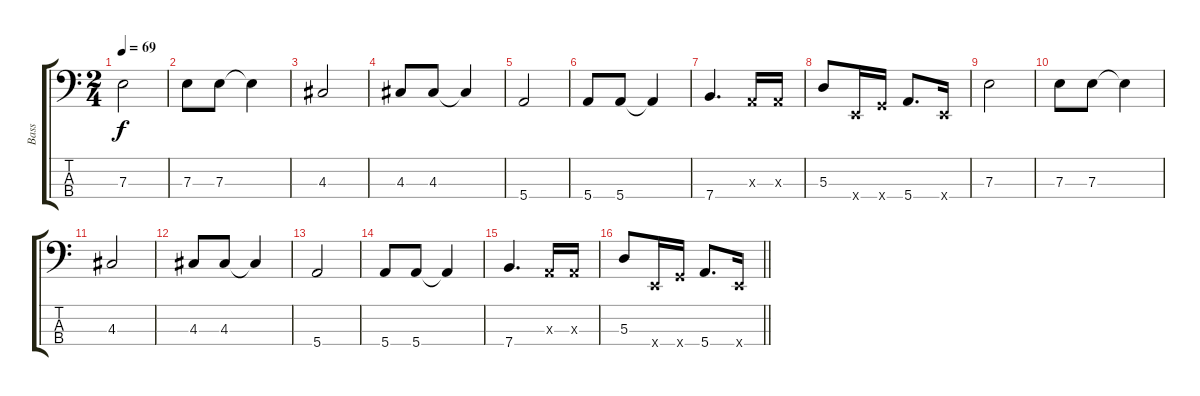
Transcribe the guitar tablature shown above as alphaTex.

\track ("Bass" "Bass") {instrument electricbasspick}
\staff {score tabs}
\tuning (G2 D2 A1 E1) {hide}
\ts (2 4)
\tempo 69
\clef f4
\ks c
7.3.2{dy f} |
7.3.8 7.3.8 7.3{t}.4 |
4.3.2 |
4.3.8 4.3.8 4.3{t}.4 |
5.4.2 |
5.4.8 5.4.8 5.4{t}.4 |
7.4.4{d} 0.3{x}.16 0.3{x}.16 |
5.3.8 0.4{x}.16 3.4{x}.16 5.4.8{d} 0.4{x}.16 |
7.3.2 |
7.3.8 7.3.8 7.3{t}.4 |
4.3.2 |
4.3.8 4.3.8 4.3{t}.4 |
5.4.2 |
5.4.8 5.4.8 5.4{t}.4 |
7.4.4{d} 0.3{x}.16 0.3{x}.16 |
\barLineRight lightlight
5.3.8 0.4{x}.16 3.4{x}.16 5.4.8{d} 0.4{x}.16
